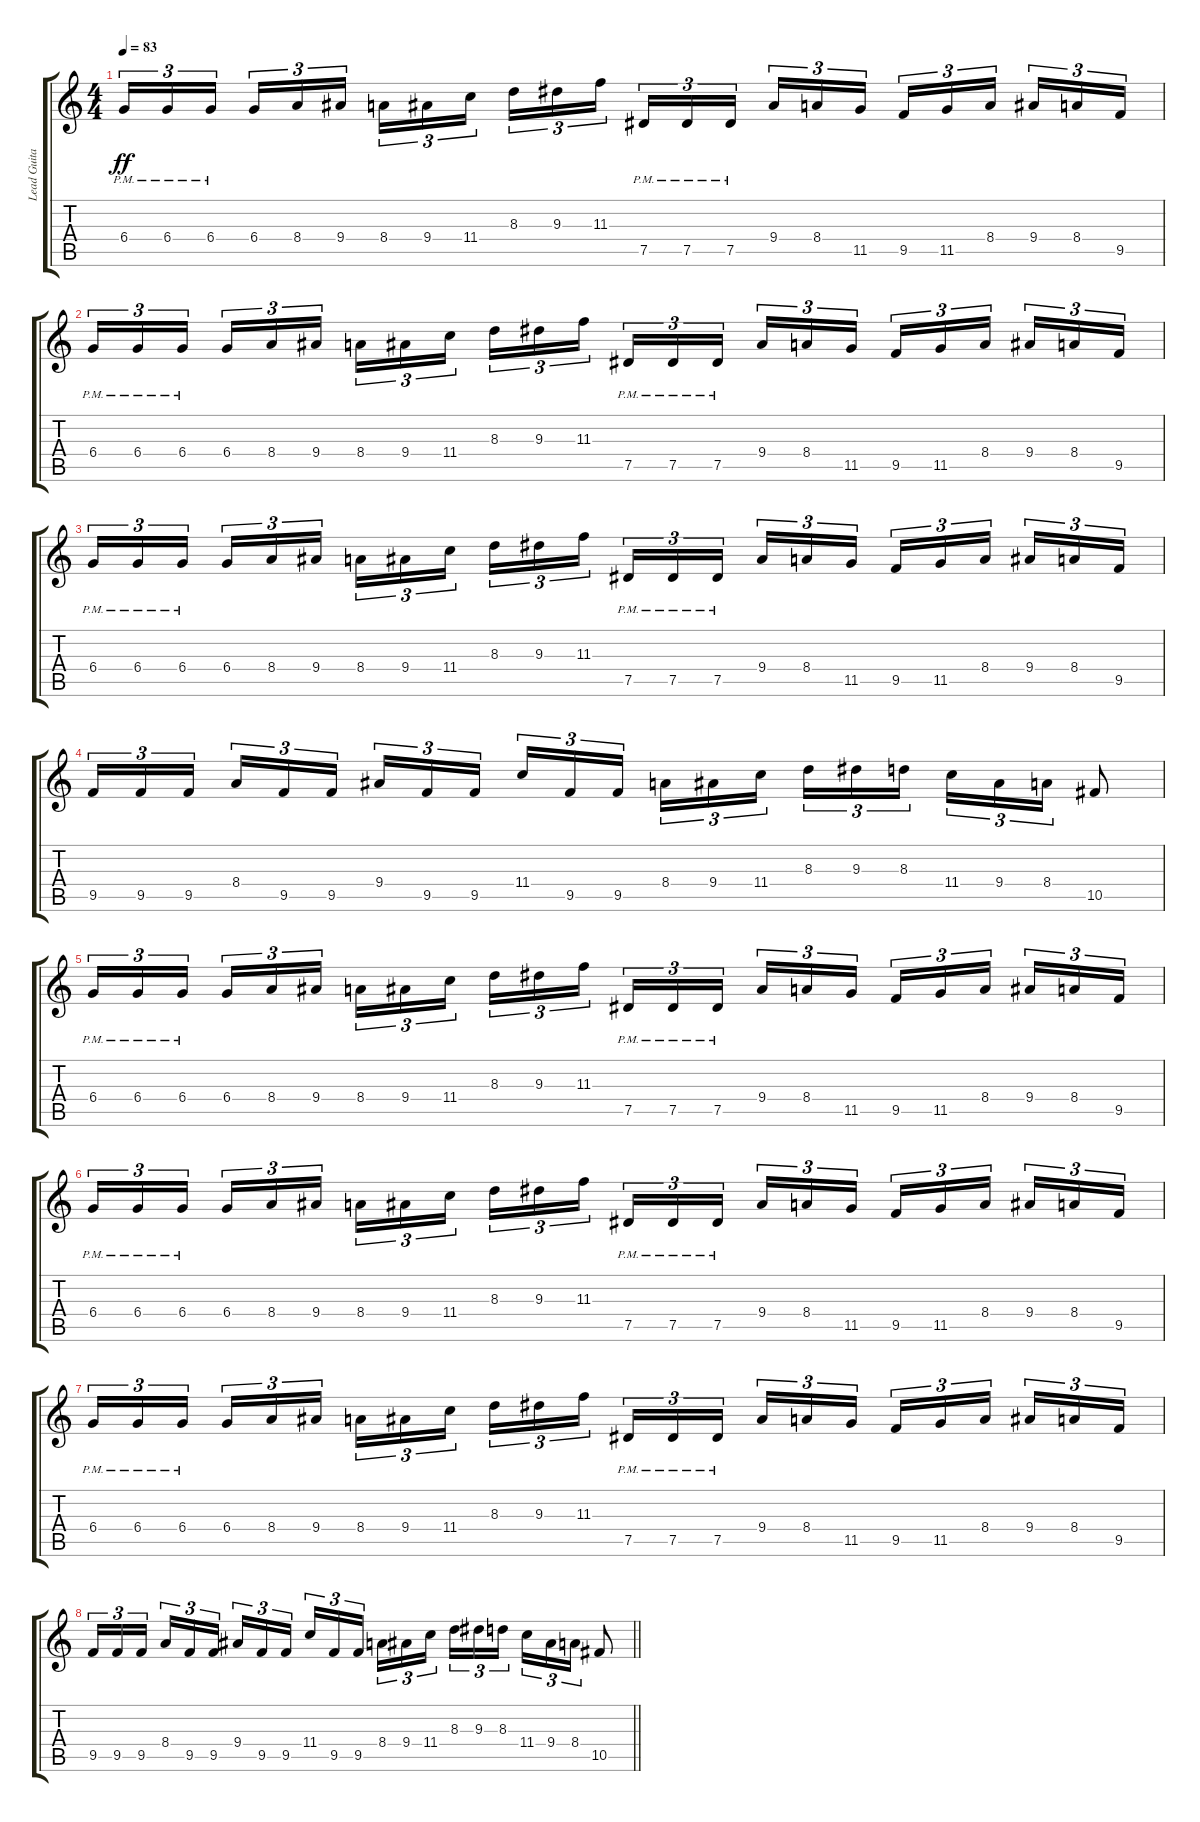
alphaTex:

\track ("Lead Guitar - Riku" "Lead Guita") {instrument distortionguitar}
\staff {score tabs}
\tuning (Eb4 Bb3 Gb3 Db3 Ab2 Eb2) {hide}
\ts (4 4)
\tempo 83
\clef g2
\ks c
6.4{pm}.16{tu (3 2) dy ff} 6.4{pm}.16{tu (3 2)} 6.4{pm}.16{tu (3 2) beam splitsecondary} 6.4.16{tu (3 2)} 8.4.16{tu (3 2)} 9.4.16{tu (3 2)} 8.4.16{tu (3 2)} 9.4.16{tu (3 2)} 11.4.16{tu (3 2) beam splitsecondary} 8.3.16{tu (3 2)} 9.3.16{tu (3 2)} 11.3.16{tu (3 2)} 7.5{pm}.16{tu (3 2)} 7.5{pm}.16{tu (3 2)} 7.5{pm}.16{tu (3 2) beam splitsecondary} 9.4.16{tu (3 2)} 8.4.16{tu (3 2)} 11.5.16{tu (3 2)} 9.5.16{tu (3 2)} 11.5.16{tu (3 2)} 8.4.16{tu (3 2) beam splitsecondary} 9.4.16{tu (3 2)} 8.4.16{tu (3 2)} 9.5.16{tu (3 2)} |
6.4{pm}.16{tu (3 2)} 6.4{pm}.16{tu (3 2)} 6.4{pm}.16{tu (3 2) beam splitsecondary} 6.4.16{tu (3 2)} 8.4.16{tu (3 2)} 9.4.16{tu (3 2)} 8.4.16{tu (3 2)} 9.4.16{tu (3 2)} 11.4.16{tu (3 2) beam splitsecondary} 8.3.16{tu (3 2)} 9.3.16{tu (3 2)} 11.3.16{tu (3 2)} 7.5{pm}.16{tu (3 2)} 7.5{pm}.16{tu (3 2)} 7.5{pm}.16{tu (3 2) beam splitsecondary} 9.4.16{tu (3 2)} 8.4.16{tu (3 2)} 11.5.16{tu (3 2)} 9.5.16{tu (3 2)} 11.5.16{tu (3 2)} 8.4.16{tu (3 2) beam splitsecondary} 9.4.16{tu (3 2)} 8.4.16{tu (3 2)} 9.5.16{tu (3 2)} |
6.4{pm}.16{tu (3 2)} 6.4{pm}.16{tu (3 2)} 6.4{pm}.16{tu (3 2) beam splitsecondary} 6.4.16{tu (3 2)} 8.4.16{tu (3 2)} 9.4.16{tu (3 2)} 8.4.16{tu (3 2)} 9.4.16{tu (3 2)} 11.4.16{tu (3 2) beam splitsecondary} 8.3.16{tu (3 2)} 9.3.16{tu (3 2)} 11.3.16{tu (3 2)} 7.5{pm}.16{tu (3 2)} 7.5{pm}.16{tu (3 2)} 7.5{pm}.16{tu (3 2) beam splitsecondary} 9.4.16{tu (3 2)} 8.4.16{tu (3 2)} 11.5.16{tu (3 2)} 9.5.16{tu (3 2)} 11.5.16{tu (3 2)} 8.4.16{tu (3 2) beam splitsecondary} 9.4.16{tu (3 2)} 8.4.16{tu (3 2)} 9.5.16{tu (3 2)} |
9.5.16{tu (3 2)} 9.5.16{tu (3 2)} 9.5.16{tu (3 2) beam splitsecondary} 8.4.16{tu (3 2)} 9.5.16{tu (3 2)} 9.5.16{tu (3 2)} 9.4.16{tu (3 2)} 9.5.16{tu (3 2)} 9.5.16{tu (3 2) beam splitsecondary} 11.4.16{tu (3 2)} 9.5.16{tu (3 2)} 9.5.16{tu (3 2)} 8.4.16{tu (3 2)} 9.4.16{tu (3 2)} 11.4.16{tu (3 2) beam splitsecondary} 8.3.16{tu (3 2)} 9.3.16{tu (3 2)} 8.3.16{tu (3 2)} 11.4.16{tu (3 2)} 9.4.16{tu (3 2)} 8.4.16{tu (3 2)} 10.5.8 |
6.4{pm}.16{tu (3 2)} 6.4{pm}.16{tu (3 2)} 6.4{pm}.16{tu (3 2) beam splitsecondary} 6.4.16{tu (3 2)} 8.4.16{tu (3 2)} 9.4.16{tu (3 2)} 8.4.16{tu (3 2)} 9.4.16{tu (3 2)} 11.4.16{tu (3 2) beam splitsecondary} 8.3.16{tu (3 2)} 9.3.16{tu (3 2)} 11.3.16{tu (3 2)} 7.5{pm}.16{tu (3 2)} 7.5{pm}.16{tu (3 2)} 7.5{pm}.16{tu (3 2) beam splitsecondary} 9.4.16{tu (3 2)} 8.4.16{tu (3 2)} 11.5.16{tu (3 2)} 9.5.16{tu (3 2)} 11.5.16{tu (3 2)} 8.4.16{tu (3 2) beam splitsecondary} 9.4.16{tu (3 2)} 8.4.16{tu (3 2)} 9.5.16{tu (3 2)} |
6.4{pm}.16{tu (3 2)} 6.4{pm}.16{tu (3 2)} 6.4{pm}.16{tu (3 2) beam splitsecondary} 6.4.16{tu (3 2)} 8.4.16{tu (3 2)} 9.4.16{tu (3 2)} 8.4.16{tu (3 2)} 9.4.16{tu (3 2)} 11.4.16{tu (3 2) beam splitsecondary} 8.3.16{tu (3 2)} 9.3.16{tu (3 2)} 11.3.16{tu (3 2)} 7.5{pm}.16{tu (3 2)} 7.5{pm}.16{tu (3 2)} 7.5{pm}.16{tu (3 2) beam splitsecondary} 9.4.16{tu (3 2)} 8.4.16{tu (3 2)} 11.5.16{tu (3 2)} 9.5.16{tu (3 2)} 11.5.16{tu (3 2)} 8.4.16{tu (3 2) beam splitsecondary} 9.4.16{tu (3 2)} 8.4.16{tu (3 2)} 9.5.16{tu (3 2)} |
6.4{pm}.16{tu (3 2)} 6.4{pm}.16{tu (3 2)} 6.4{pm}.16{tu (3 2) beam splitsecondary} 6.4.16{tu (3 2)} 8.4.16{tu (3 2)} 9.4.16{tu (3 2)} 8.4.16{tu (3 2)} 9.4.16{tu (3 2)} 11.4.16{tu (3 2) beam splitsecondary} 8.3.16{tu (3 2)} 9.3.16{tu (3 2)} 11.3.16{tu (3 2)} 7.5{pm}.16{tu (3 2)} 7.5{pm}.16{tu (3 2)} 7.5{pm}.16{tu (3 2) beam splitsecondary} 9.4.16{tu (3 2)} 8.4.16{tu (3 2)} 11.5.16{tu (3 2)} 9.5.16{tu (3 2)} 11.5.16{tu (3 2)} 8.4.16{tu (3 2) beam splitsecondary} 9.4.16{tu (3 2)} 8.4.16{tu (3 2)} 9.5.16{tu (3 2)} |
\barLineRight lightlight
9.5.16{tu (3 2)} 9.5.16{tu (3 2)} 9.5.16{tu (3 2) beam splitsecondary} 8.4.16{tu (3 2)} 9.5.16{tu (3 2)} 9.5.16{tu (3 2)} 9.4.16{tu (3 2)} 9.5.16{tu (3 2)} 9.5.16{tu (3 2) beam splitsecondary} 11.4.16{tu (3 2)} 9.5.16{tu (3 2)} 9.5.16{tu (3 2)} 8.4.16{tu (3 2)} 9.4.16{tu (3 2)} 11.4.16{tu (3 2) beam splitsecondary} 8.3.16{tu (3 2)} 9.3.16{tu (3 2)} 8.3.16{tu (3 2)} 11.4.16{tu (3 2)} 9.4.16{tu (3 2)} 8.4.16{tu (3 2)} 10.5.8
